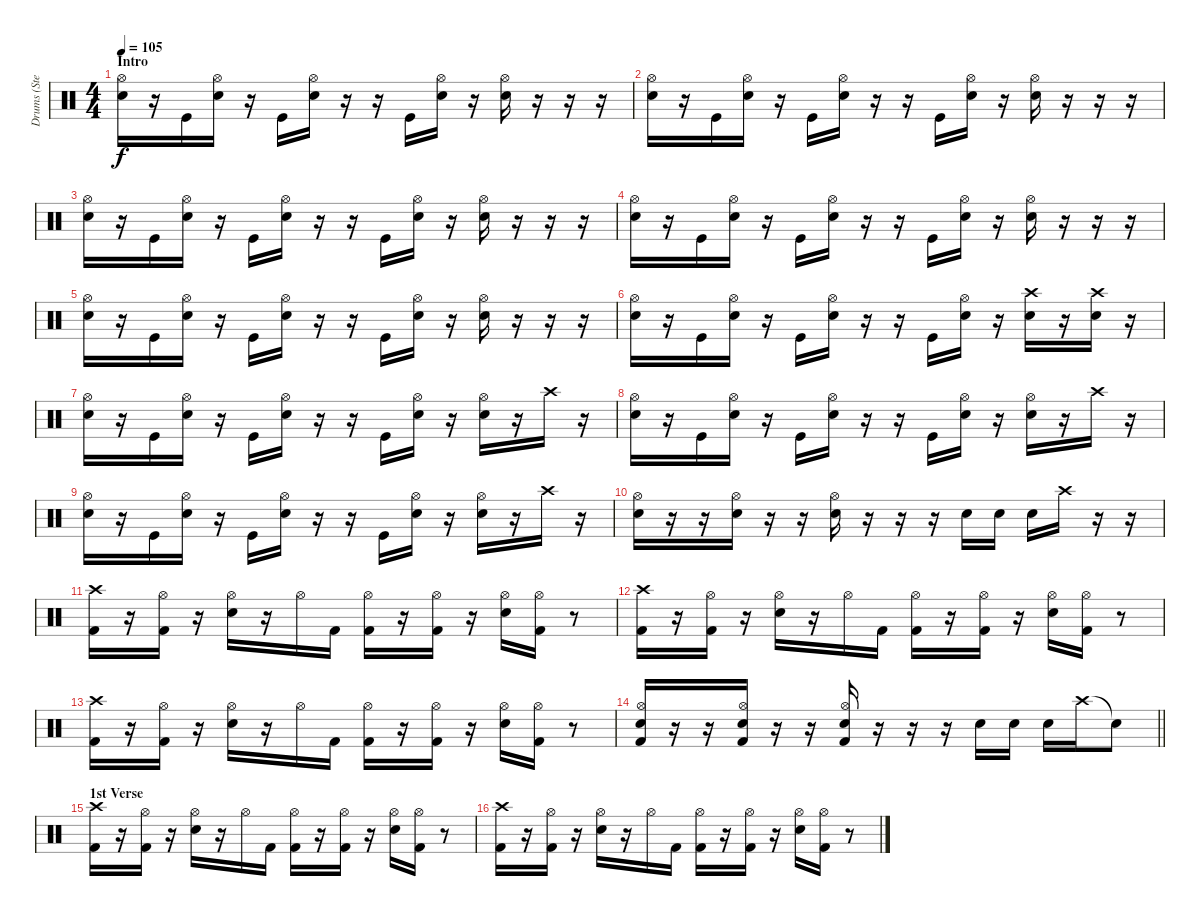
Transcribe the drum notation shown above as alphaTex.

\track ("Drums (Steven)" "Drums (Ste") {instrument percussion}
\staff {score}
\articulation defaults
\ts (4 4)
\section ("" "Intro")
\tempo 105
\clef neutral
\ks c
("Snare (hit) 2" "Hi-Hat (open)").16{dy f} r.16 "Kick (hit)".16 ("Snare (hit) 2" "Hi-Hat (open)").16 r.16 "Kick (hit)".16 ("Snare (hit) 2" "Hi-Hat (open)").16 r.16 r.16 "Kick (hit)".16 ("Snare (hit) 2" "Hi-Hat (open)").16 r.16 ("Snare (hit) 2" "Hi-Hat (open)").16 r.16 r.16 r.16 |
("Snare (hit) 2" "Hi-Hat (open)").16 r.16 "Kick (hit)".16 ("Snare (hit) 2" "Hi-Hat (open)").16 r.16 "Kick (hit)".16 ("Snare (hit) 2" "Hi-Hat (open)").16 r.16 r.16 "Kick (hit)".16 ("Snare (hit) 2" "Hi-Hat (open)").16 r.16 ("Snare (hit) 2" "Hi-Hat (open)").16 r.16 r.16 r.16 |
("Snare (hit) 2" "Hi-Hat (open)").16 r.16 "Kick (hit)".16 ("Snare (hit) 2" "Hi-Hat (open)").16 r.16 "Kick (hit)".16 ("Snare (hit) 2" "Hi-Hat (open)").16 r.16 r.16 "Kick (hit)".16 ("Snare (hit) 2" "Hi-Hat (open)").16 r.16 ("Snare (hit) 2" "Hi-Hat (open)").16 r.16 r.16 r.16 |
("Snare (hit) 2" "Hi-Hat (open)").16 r.16 "Kick (hit)".16 ("Snare (hit) 2" "Hi-Hat (open)").16 r.16 "Kick (hit)".16 ("Snare (hit) 2" "Hi-Hat (open)").16 r.16 r.16 "Kick (hit)".16 ("Snare (hit) 2" "Hi-Hat (open)").16 r.16 ("Snare (hit) 2" "Hi-Hat (open)").16 r.16 r.16 r.16 |
("Snare (hit) 2" "Hi-Hat (open)").16 r.16 "Kick (hit)".16 ("Snare (hit) 2" "Hi-Hat (open)").16 r.16 "Kick (hit)".16 ("Snare (hit) 2" "Hi-Hat (open)").16 r.16 r.16 "Kick (hit)".16 ("Snare (hit) 2" "Hi-Hat (open)").16 r.16 ("Snare (hit) 2" "Hi-Hat (open)").16 r.16 r.16 r.16 |
("Snare (hit) 2" "Hi-Hat (open)").16 r.16 "Kick (hit)".16 ("Snare (hit) 2" "Hi-Hat (open)").16 r.16 "Kick (hit)".16 ("Snare (hit) 2" "Hi-Hat (open)").16 r.16 r.16 "Kick (hit)".16 ("Snare (hit) 2" "Hi-Hat (open)").16 r.16 ("Snare (hit) 2" "Crash high (hit)").16 r.16 ("Snare (hit) 2" "Crash high (hit)").16 r.16 |
("Snare (hit) 2" "Hi-Hat (open)").16 r.16 "Kick (hit)".16 ("Snare (hit) 2" "Hi-Hat (open)").16 r.16 "Kick (hit)".16 ("Snare (hit) 2" "Hi-Hat (open)").16 r.16 r.16 "Kick (hit)".16 ("Snare (hit) 2" "Hi-Hat (open)").16 r.16 ("Snare (hit) 2" "Hi-Hat (open)").16 r.16 "Crash high (hit)".16 r.16 |
("Snare (hit) 2" "Hi-Hat (open)").16 r.16 "Kick (hit)".16 ("Snare (hit) 2" "Hi-Hat (open)").16 r.16 "Kick (hit)".16 ("Snare (hit) 2" "Hi-Hat (open)").16 r.16 r.16 "Kick (hit)".16 ("Snare (hit) 2" "Hi-Hat (open)").16 r.16 ("Snare (hit) 2" "Hi-Hat (open)").16 r.16 "Crash high (hit)".16 r.16 |
("Snare (hit) 2" "Hi-Hat (open)").16 r.16 "Kick (hit)".16 ("Snare (hit) 2" "Hi-Hat (open)").16 r.16 "Kick (hit)".16 ("Snare (hit) 2" "Hi-Hat (open)").16 r.16 r.16 "Kick (hit)".16 ("Snare (hit) 2" "Hi-Hat (open)").16 r.16 ("Snare (hit) 2" "Hi-Hat (open)").16 r.16 "Crash high (hit)".16 r.16 |
("Snare (hit) 2" "Hi-Hat (open)").16 r.16 r.16 ("Snare (hit) 2" "Hi-Hat (open)").16 r.16 r.16 ("Snare (hit) 2" "Hi-Hat (open)").16 r.16 r.16 r.16 "Snare (hit) 2".16 "Snare (hit) 2".16 "Snare (hit) 2".16 "Crash high (hit)".16 r.16 r.16 |
("Crash high (hit)" "Kick (hit) 2").16 r.16 ("Hi-Hat (open)" "Kick (hit) 2").16 r.16 ("Hi-Hat (open)" "Snare (hit) 2").16 r.16 "Hi-Hat (open)".16 "Kick (hit) 2".16 ("Kick (hit) 2" "Hi-Hat (open)").16 r.16 ("Kick (hit) 2" "Hi-Hat (open)").16 r.16 ("Hi-Hat (open)" "Snare (hit) 2").16 ("Kick (hit) 2" "Hi-Hat (open)").16 r.8 |
("Crash high (hit)" "Kick (hit) 2").16 r.16 ("Hi-Hat (open)" "Kick (hit) 2").16 r.16 ("Hi-Hat (open)" "Snare (hit) 2").16 r.16 "Hi-Hat (open)".16 "Kick (hit) 2".16 ("Kick (hit) 2" "Hi-Hat (open)").16 r.16 ("Kick (hit) 2" "Hi-Hat (open)").16 r.16 ("Hi-Hat (open)" "Snare (hit) 2").16 ("Kick (hit) 2" "Hi-Hat (open)").16 r.8 |
("Crash high (hit)" "Kick (hit) 2").16 r.16 ("Hi-Hat (open)" "Kick (hit) 2").16 r.16 ("Hi-Hat (open)" "Snare (hit) 2").16 r.16 "Hi-Hat (open)".16 "Kick (hit) 2".16 ("Kick (hit) 2" "Hi-Hat (open)").16 r.16 ("Kick (hit) 2" "Hi-Hat (open)").16 r.16 ("Hi-Hat (open)" "Snare (hit) 2").16 ("Kick (hit) 2" "Hi-Hat (open)").16 r.8 |
\barLineRight lightlight
("Kick (hit) 2" "Snare (hit) 2" "Hi-Hat (open)").16 r.16 r.16 ("Kick (hit) 2" "Snare (hit) 2" "Hi-Hat (open)").16 r.16 r.16 ("Kick (hit) 2" "Snare (hit) 2" "Hi-Hat (open)").16 r.16 r.16 r.16 "Snare (hit) 2".16 "Snare (hit) 2".16 "Snare (hit) 2".16 "Crash high (hit)".16 "Snare (hit)"{t}.8 |
\section ("" "1st Verse")
("Crash high (hit)" "Kick (hit) 2").16 r.16 ("Hi-Hat (open)" "Kick (hit) 2").16 r.16 ("Hi-Hat (open)" "Snare (hit) 2").16 r.16 "Hi-Hat (open)".16 "Kick (hit) 2".16 ("Kick (hit) 2" "Hi-Hat (open)").16 r.16 ("Kick (hit) 2" "Hi-Hat (open)").16 r.16 ("Hi-Hat (open)" "Snare (hit) 2").16 ("Kick (hit) 2" "Hi-Hat (open)").16 r.8 |
("Crash high (hit)" "Kick (hit) 2").16 r.16 ("Hi-Hat (open)" "Kick (hit) 2").16 r.16 ("Hi-Hat (open)" "Snare (hit) 2").16 r.16 "Hi-Hat (open)".16 "Kick (hit) 2".16 ("Kick (hit) 2" "Hi-Hat (open)").16 r.16 ("Kick (hit) 2" "Hi-Hat (open)").16 r.16 ("Hi-Hat (open)" "Snare (hit) 2").16 ("Kick (hit) 2" "Hi-Hat (open)").16 r.8
